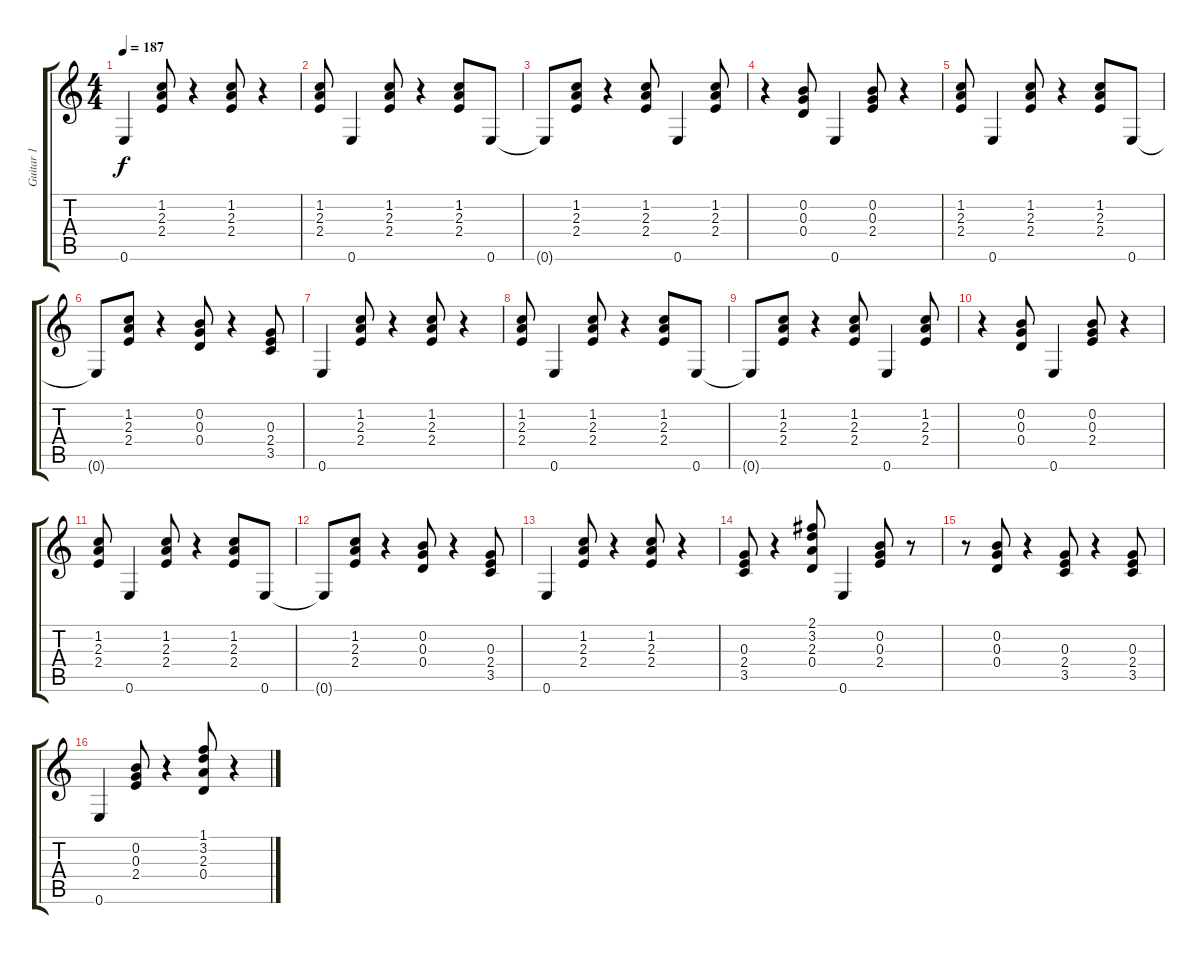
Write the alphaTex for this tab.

\track ("Guitar 1" "Guitar 1") {instrument acousticguitarnylon}
\staff {score tabs}
\tuning (E4 B3 G3 D3 A2 E2) {hide}
\ts (4 4)
\tempo 187
\clef g2
\ks c
0.6.4{dy f} (1.2 2.3 2.4).8 r.4 (1.2 2.3 2.4).8 r.4 |
(1.2 2.3 2.4).8 0.6.4 (1.2 2.3 2.4).8 r.4 (1.2 2.3 2.4).8 0.6.8 |
0.6{t}.8 (1.2 2.3 2.4).8 r.4 (1.2 2.3 2.4).8 0.6.4 (1.2 2.3 2.4).8 |
r.4 (0.2 0.3 0.4).8 0.6.4 (0.2 0.3 2.4).8 r.4 |
(1.2 2.3 2.4).8 0.6.4 (1.2 2.3 2.4).8 r.4 (1.2 2.3 2.4).8 0.6.8 |
0.6{t}.8 (1.2 2.3 2.4).8 r.4 (0.2 0.3 0.4).8 r.4 (0.3 2.4 3.5).8 |
0.6.4 (1.2 2.3 2.4).8 r.4 (1.2 2.3 2.4).8 r.4 |
(1.2 2.3 2.4).8 0.6.4 (1.2 2.3 2.4).8 r.4 (1.2 2.3 2.4).8 0.6.8 |
0.6{t}.8 (1.2 2.3 2.4).8 r.4 (1.2 2.3 2.4).8 0.6.4 (1.2 2.3 2.4).8 |
r.4 (0.2 0.3 0.4).8 0.6.4 (0.2 0.3 2.4).8 r.4 |
(1.2 2.3 2.4).8 0.6.4 (1.2 2.3 2.4).8 r.4 (1.2 2.3 2.4).8 0.6.8 |
0.6{t}.8 (1.2 2.3 2.4).8 r.4 (0.2 0.3 0.4).8 r.4 (0.3 2.4 3.5).8 |
0.6.4 (1.2 2.3 2.4).8 r.4 (1.2 2.3 2.4).8 r.4 |
(0.3 2.4 3.5).8 r.4 (2.1 3.2 2.3 0.4).8 0.6.4 (0.2 0.3 2.4).8 r.8 |
r.8 (0.2 0.3 0.4).8 r.4 (0.3 2.4 3.5).8 r.4 (0.3 2.4 3.5).8 |
0.6.4 (0.2 0.3 2.4).8 r.4 (1.1 3.2 2.3 0.4).8 r.4
